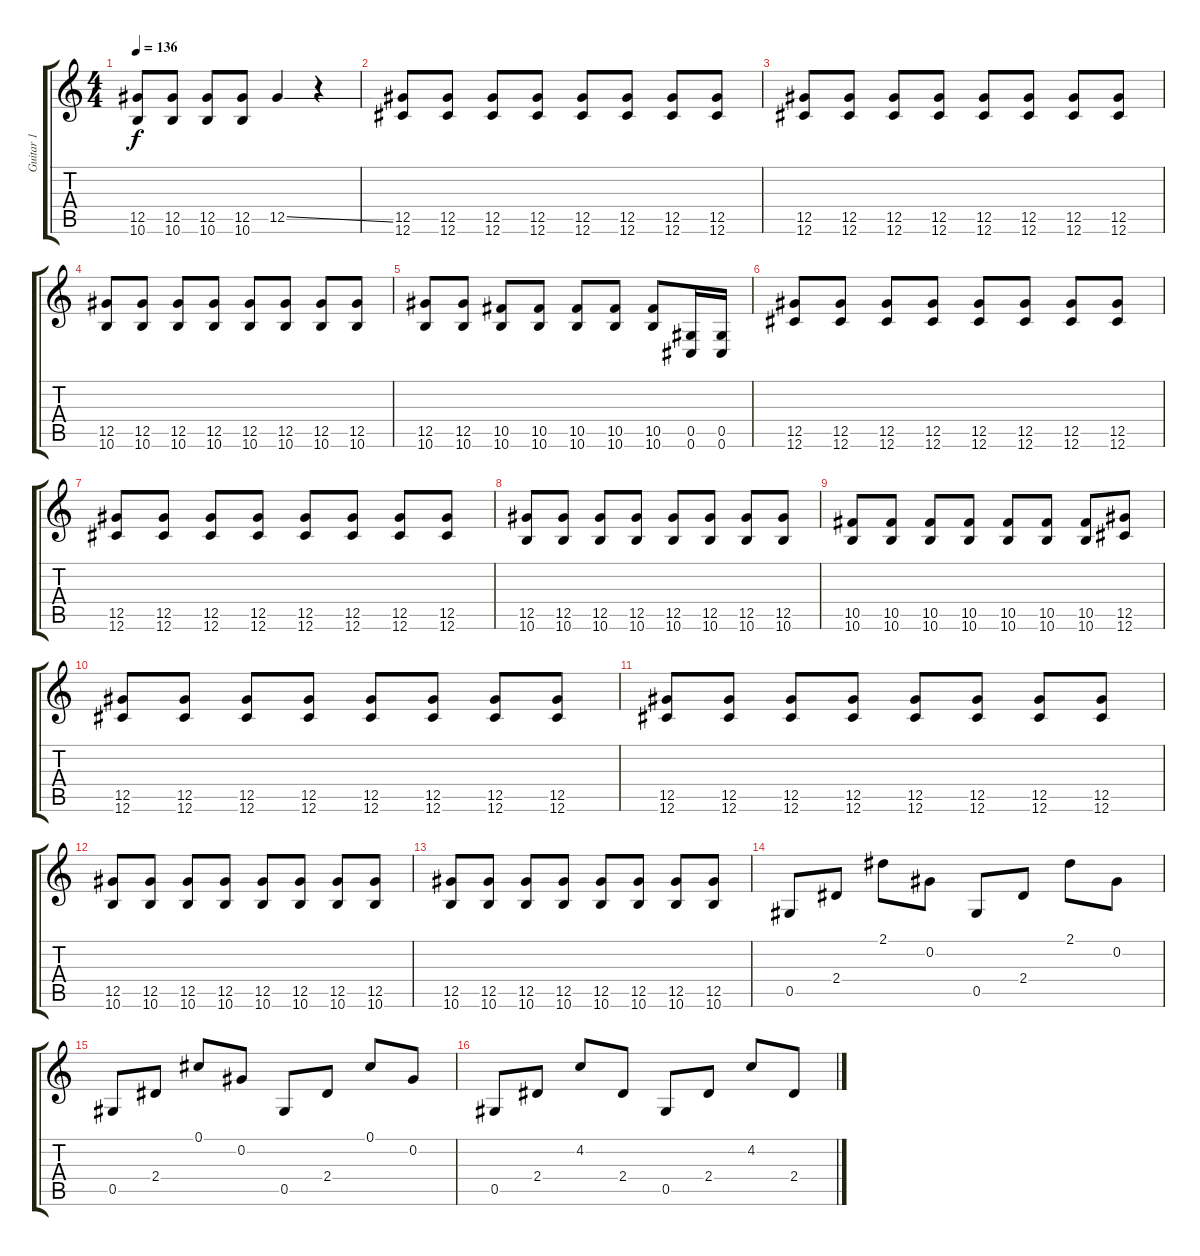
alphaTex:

\track ("Guitar 1" "Guitar 1") {instrument electricguitarclean}
\staff {score tabs}
\tuning (Db4 Ab3 E3 Db3 Ab2 Db2) {hide}
\ts (4 4)
\tempo 136
\clef g2
\ks c
(12.5 10.6).8{dy f} (12.5 10.6).8 (12.5 10.6).8 (12.5 10.6).8 12.5{ss}.4 r.4 |
(12.5 12.6).8 (12.5 12.6).8 (12.5 12.6).8 (12.5 12.6).8 (12.5 12.6).8 (12.5 12.6).8 (12.5 12.6).8 (12.5 12.6).8 |
(12.5 12.6).8 (12.5 12.6).8 (12.5 12.6).8 (12.5 12.6).8 (12.5 12.6).8 (12.5 12.6).8 (12.5 12.6).8 (12.5 12.6).8 |
(12.5 10.6).8 (12.5 10.6).8 (12.5 10.6).8 (12.5 10.6).8 (12.5 10.6).8 (12.5 10.6).8 (12.5 10.6).8 (12.5 10.6).8 |
(12.5 10.6).8 (12.5 10.6).8 (10.5 10.6).8 (10.5 10.6).8 (10.5 10.6).8 (10.5 10.6).8 (10.5 10.6).8 (0.5 0.6).16 (0.5 0.6).16 |
(12.5 12.6).8 (12.5 12.6).8 (12.5 12.6).8 (12.5 12.6).8 (12.5 12.6).8 (12.5 12.6).8 (12.5 12.6).8 (12.5 12.6).8 |
(12.5 12.6).8 (12.5 12.6).8 (12.5 12.6).8 (12.5 12.6).8 (12.5 12.6).8 (12.5 12.6).8 (12.5 12.6).8 (12.5 12.6).8 |
(12.5 10.6).8 (12.5 10.6).8 (12.5 10.6).8 (12.5 10.6).8 (12.5 10.6).8 (12.5 10.6).8 (12.5 10.6).8 (12.5 10.6).8 |
(10.5 10.6).8 (10.5 10.6).8 (10.5 10.6).8 (10.5 10.6).8 (10.5 10.6).8 (10.5 10.6).8 (10.5 10.6).8 (12.5 12.6).8 |
(12.5 12.6).8 (12.5 12.6).8 (12.5 12.6).8 (12.5 12.6).8 (12.5 12.6).8 (12.5 12.6).8 (12.5 12.6).8 (12.5 12.6).8 |
(12.5 12.6).8 (12.5 12.6).8 (12.5 12.6).8 (12.5 12.6).8 (12.5 12.6).8 (12.5 12.6).8 (12.5 12.6).8 (12.5 12.6).8 |
(12.5 10.6).8 (12.5 10.6).8 (12.5 10.6).8 (12.5 10.6).8 (12.5 10.6).8 (12.5 10.6).8 (12.5 10.6).8 (12.5 10.6).8 |
(12.5 10.6).8 (12.5 10.6).8 (12.5 10.6).8 (12.5 10.6).8 (12.5 10.6).8 (12.5 10.6).8 (12.5 10.6).8 (12.5 10.6).8 |
0.5.8 2.4.8 2.1.8 0.2.8 0.5.8 2.4.8 2.1.8 0.2.8 |
0.5.8 2.4.8 0.1.8 0.2.8 0.5.8 2.4.8 0.1.8 0.2.8 |
0.5.8 2.4.8 4.2.8 2.4.8 0.5.8 2.4.8 4.2.8 2.4.8
